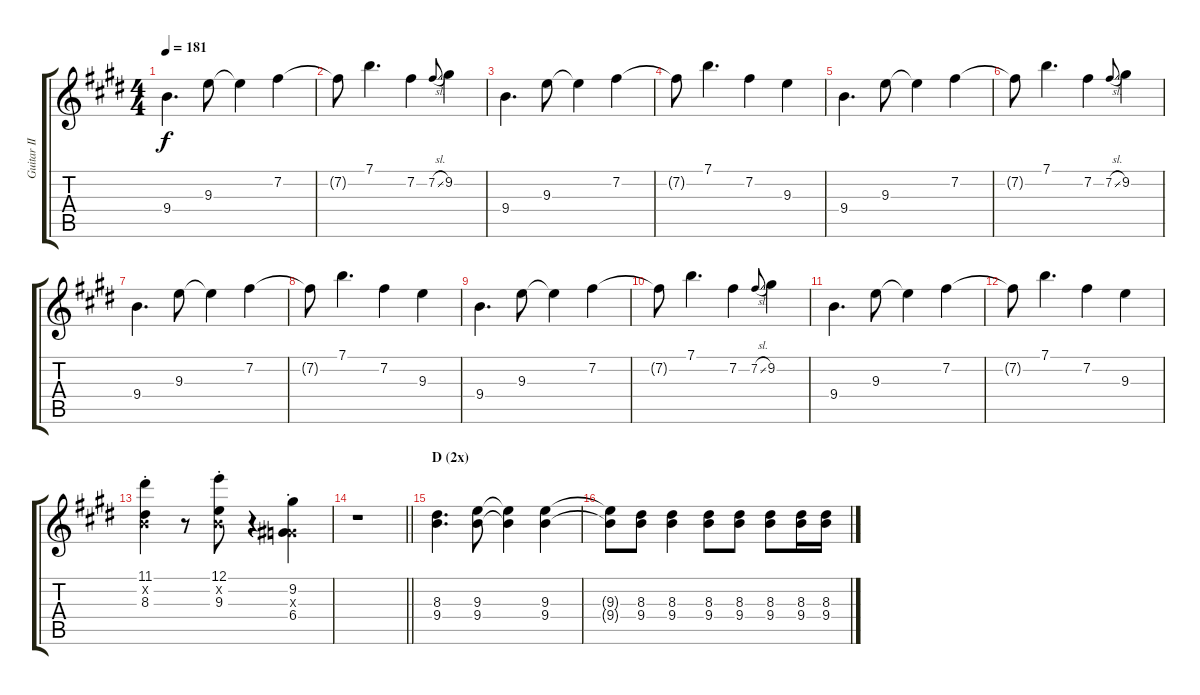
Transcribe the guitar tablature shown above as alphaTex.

\track ("Guitar II - Kita" "Guitar II ") {instrument distortionguitar}
\staff {score tabs}
\tuning (E4 B3 G3 D3 A2 E2) {hide}
\ts (4 4)
\tempo 181
\clef g2
\ks e
9.4.4{d dy f} 9.3.8 9.3{t}.4 7.2.4 |
7.2{t}.8 7.1.4{d} 7.2.4 7.2{sl}.8{gr onbeat} 9.2.4 |
9.4.4{d} 9.3.8 9.3{t}.4 7.2.4 |
7.2{t}.8 7.1.4{d} 7.2.4 9.3.4 |
9.4.4{d} 9.3.8 9.3{t}.4 7.2.4 |
7.2{t}.8 7.1.4{d} 7.2.4 7.2{sl}.8{gr onbeat} 9.2.4 |
9.4.4{d} 9.3.8 9.3{t}.4 7.2.4 |
7.2{t}.8 7.1.4{d} 7.2.4 9.3.4 |
9.4.4{d} 9.3.8 9.3{t}.4 7.2.4 |
7.2{t}.8 7.1.4{d} 7.2.4 7.2{sl}.8{gr onbeat} 9.2.4 |
9.4.4{d} 9.3.8 9.3{t}.4 7.2.4 |
7.2{t}.8 7.1.4{d} 7.2.4 9.3.4 |
(11.1{st} 0.2{x} 8.3{st}).4 r.8 (12.1{st} 0.2{x} 9.3{st}).8 r.4 (9.2{st} 0.3{x} 6.4{st}).4 |
\barLineRight lightlight
r.1 |
\section ("" "D (2x)")
(8.3 9.4).4{d} (9.3 9.4).8 (9.3{t} 9.4{t}).4 (9.3 9.4).4 |
(9.3{t} 9.4{t}).8 (8.3 9.4).8 (8.3 9.4).4 (8.3 9.4).8 (8.3 9.4).8 (8.3 9.4).8 (8.3 9.4).16 (8.3 9.4).16
